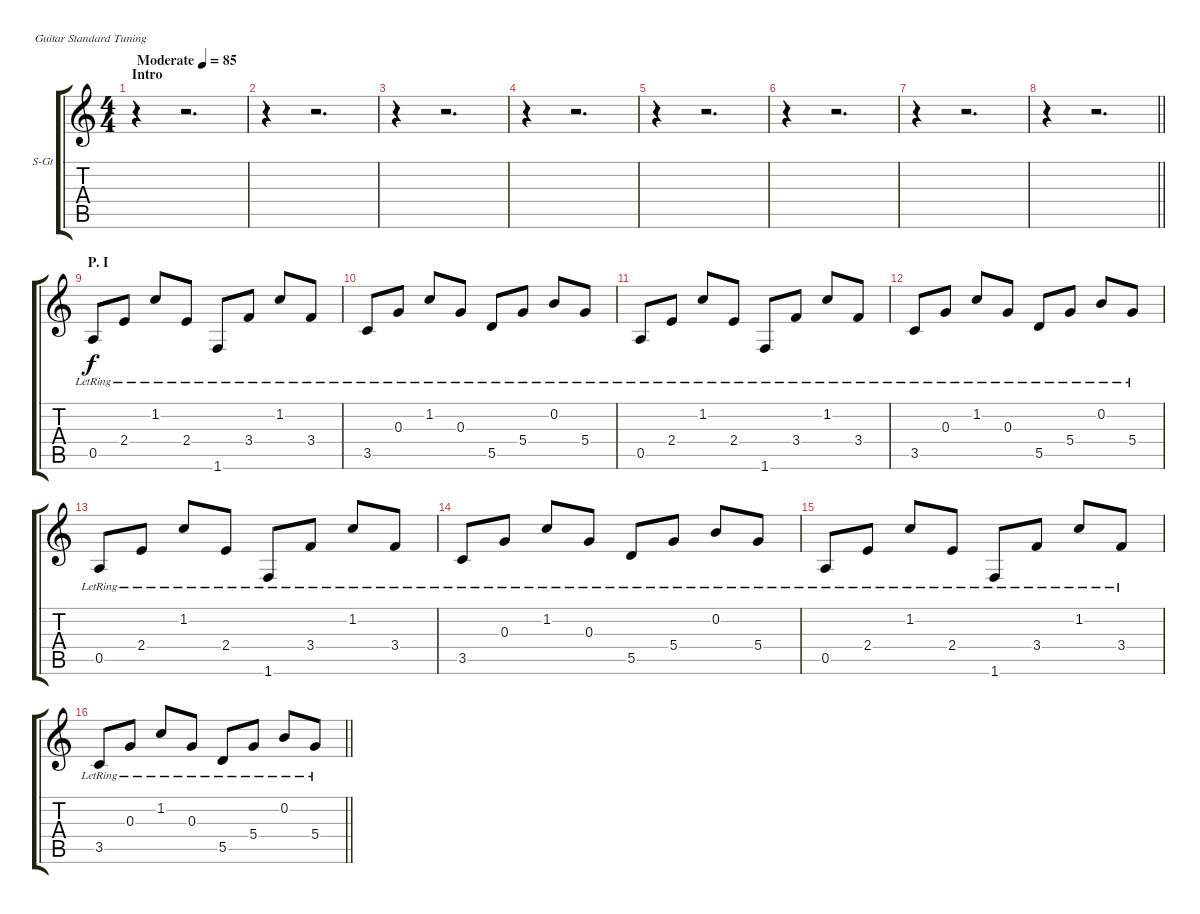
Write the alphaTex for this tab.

\bracketExtendMode groupsimilarinstruments
\firstSystemTrackNameOrientation horizontal
\otherSystemsTrackNameOrientation horizontal
\track ("Rhytm Guitar (Right) (Clean)" "S-Gt") {instrument acousticguitarsteel}
\staff {score tabs}
\tuning (E4 B3 G3 D3 A2 E2)
\ts (4 4)
\beaming (8 2 2 2 2)
\section ("" "Intro")
\tempo (85 "Moderate")
\clef g2
\ks c
r.4{dy f instrument acousticguitarsteel} r.2{d} |
r.4 r.2{d} |
r.4 r.2{d} |
r.4 r.2{d} |
r.4 r.2{d} |
r.4 r.2{d} |
r.4 r.2{d} |
\barLineRight lightlight
r.4 r.2{d} |
\section ("" "P. I")
0.5{lr}.8 2.4{lr}.8 1.2{lr}.8 2.4{lr}.8 1.6{lr}.8 3.4{lr}.8 1.2{lr}.8 3.4{lr}.8 |
3.5{lr}.8 0.3{lr}.8 1.2{lr}.8 0.3{lr}.8 5.5{lr}.8 5.4{lr}.8 0.2{lr}.8 5.4{lr}.8 |
0.5{lr}.8 2.4{lr}.8 1.2{lr}.8 2.4{lr}.8 1.6{lr}.8 3.4{lr}.8 1.2{lr}.8 3.4{lr}.8 |
3.5{lr}.8 0.3{lr}.8 1.2{lr}.8 0.3{lr}.8 5.5{lr}.8 5.4{lr}.8 0.2{lr}.8 5.4{lr}.8 |
0.5{lr}.8 2.4{lr}.8 1.2{lr}.8 2.4{lr}.8 1.6{lr}.8 3.4{lr}.8 1.2{lr}.8 3.4{lr}.8 |
3.5{lr}.8 0.3{lr}.8 1.2{lr}.8 0.3{lr}.8 5.5{lr}.8 5.4{lr}.8 0.2{lr}.8 5.4{lr}.8 |
0.5{lr}.8 2.4{lr}.8 1.2{lr}.8 2.4{lr}.8 1.6{lr}.8 3.4{lr}.8 1.2{lr}.8 3.4{lr}.8 |
\barLineRight lightlight
3.5{lr}.8 0.3{lr}.8 1.2{lr}.8 0.3{lr}.8 5.5{lr}.8 5.4{lr}.8 0.2{lr}.8 5.4{lr}.8
